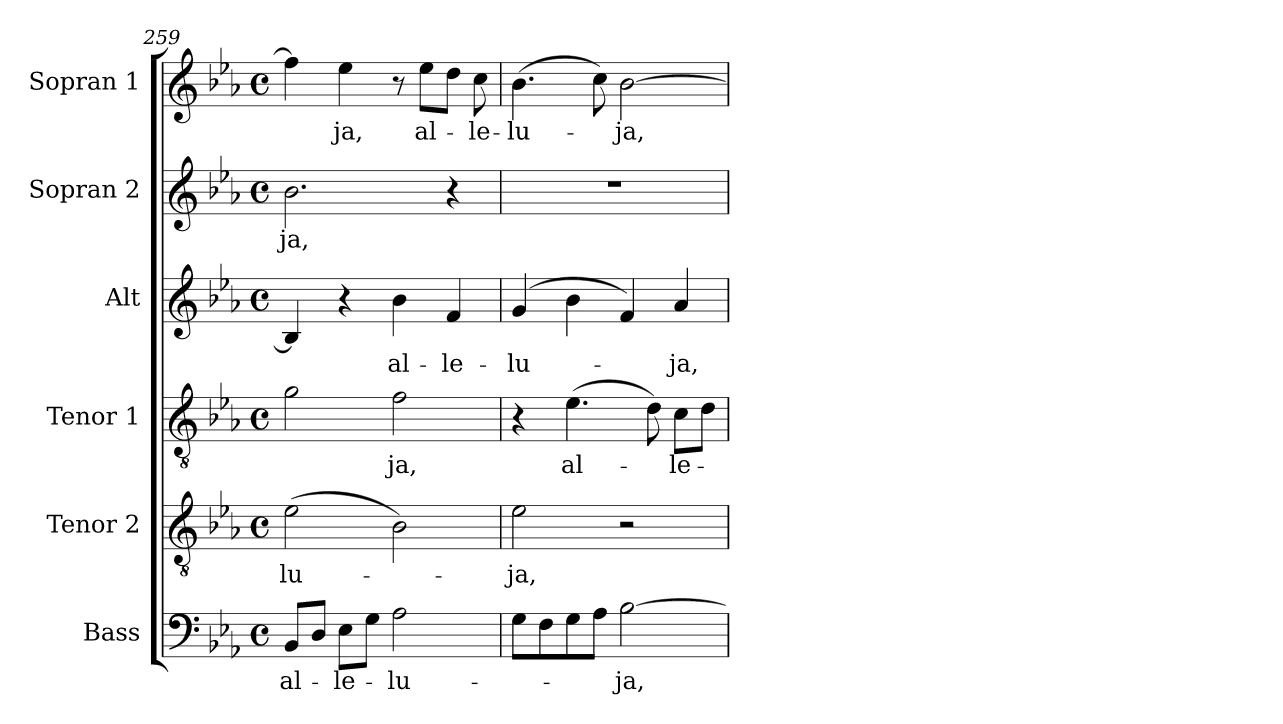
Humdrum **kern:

**kern	**text	**kern	**text	**kern	**text	**kern	**text	**kern	**text	**kern	**text
*part6	*part6	*part5	*part5	*part4	*part4	*part3	*part3	*part2	*part2	*part1	*part1
*staff6	*staff6	*staff5	*staff5	*staff4	*staff4	*staff3	*staff3	*staff2	*staff2	*staff1	*staff1
*I"Bass	*	*I"Tenor 2	*	*I"Tenor 1	*	*I"Alt	*	*I"Sopran 2	*	*I"Sopran 1	*
*I'B.	*	*I'T. 2	*	*I'T. 1	*	*I'A.	*	*I'S. 2	*	*I'S. 1	*
!!LO:LB:g=z
*clefF4	*	*clefGv2	*	*clefGv2	*	*clefG2	*	*clefG2	*	*clefG2	*
*k[b-e-a-]	*	*k[b-e-a-]	*	*k[b-e-a-]	*	*k[b-e-a-]	*	*k[b-e-a-]	*	*k[b-e-a-]	*
*E-:	*	*E-:	*	*E-:	*	*E-:	*	*E-:	*	*E-:	*
*M4/4	*	*M4/4	*	*M4/4	*	*M4/4	*	*M4/4	*	*M4/4	*
*met(c)	*	*met(c)	*	*met(c)	*	*met(c)	*	*met(c)	*	*met(c)	*
=259	=259	=259	=259	=259	=259	=259	=259	=259	=259	=259	=259
!	!LO:LY:b	!	!LO:LY:b	!	!	!	!	!	!LO:LY:b	!	!
8BB-/L	al-	(>2e-\	-lu-	2g\	.	4B-/]	.	2.b-\	-ja,	4ff\]	.
8D/J	.	.	.	.	.	.	.	.	.	.	.
!	!LO:LY:b	!	!	!	!	!	!	!	!	!	!LO:LY:b
8E-\L	-le-	.	.	.	.	4r	.	.	.	4ee-\	-ja,
8G\J	.	.	.	.	.	.	.	.	.	.	.
!	!LO:LY:b	!	!	!	!LO:LY:b	!	!LO:LY:b	!	!	!	!
2A-\	-lu-	2B-\)	.	2f\	-ja,	4b-\	al-	.	.	8r	.
!	!	!	!	!	!	!	!	!	!	!	!LO:LY:b
.	.	.	.	.	.	.	.	.	.	8ee-\L	al-
!	!	!	!	!	!	!	!LO:LY:b	!	!	!	!
.	.	.	.	.	.	4f/	-le-	4r	.	8dd\J	.
!	!	!	!	!	!	!	!	!	!	!	!LO:LY:b
.	.	.	.	.	.	.	.	.	.	8cc\	-le-
=260	=260	=260	=260	=260	=260	=260	=260	=260	=260	=260	=260
!	!	!	!LO:LY:b	!	!	!	!LO:LY:b	!	!	!	!LO:LY:b
8G\L	.	2e-\	-ja,	4r	.	(4g/	-lu-	1r	.	(>4.b-\	-lu-
8F\	.	.	.	.	.	.	.	.	.	.	.
!	!	!	!	!	!LO:LY:b	!	!	!	!	!	!
8G\	.	.	.	(>4.e-\	al-	4b-\	.	.	.	.	.
8A-\J	.	.	.	.	.	.	.	.	.	8cc\)	.
!	!LO:LY:b	!	!	!	!	!	!	!	!	!	!LO:LY:b
[2B-\	-ja,	2r	.	.	.	4f/)	.	.	.	[2b-\	-ja,
.	.	.	.	8d\)	.	.	.	.	.	.	.
!	!	!	!	!	!LO:LY:b	!	!LO:LY:b	!	!	!	!
.	.	.	.	8c\L	-le-	4a-/	-ja,	.	.	.	.
.	.	.	.	8d\J	.	.	.	.	.	.	.
=	=	=	=	=	=	=	=	=	=	=	=
*-	*-	*-	*-	*-	*-	*-	*-	*-	*-	*-	*-
